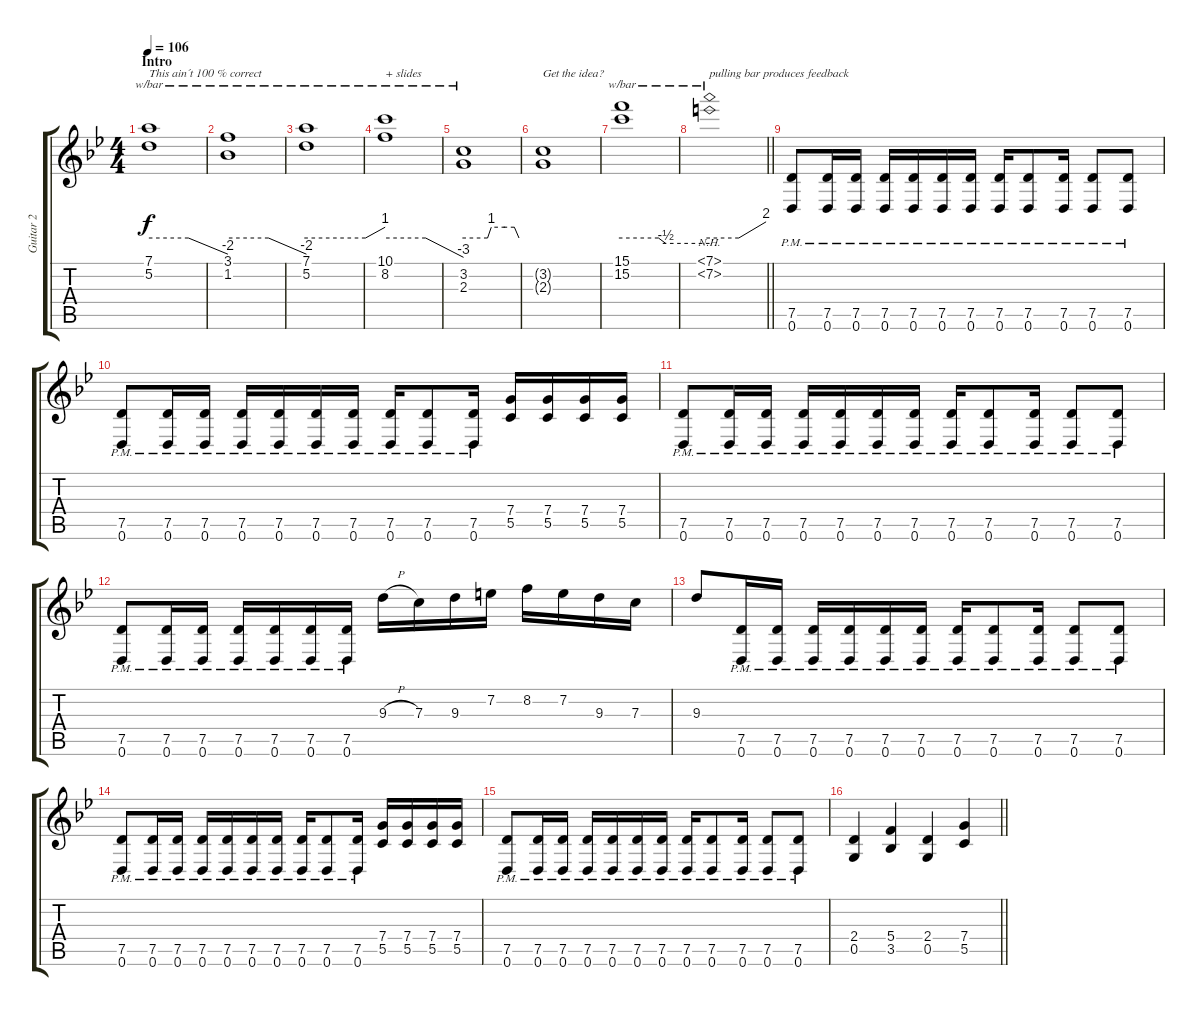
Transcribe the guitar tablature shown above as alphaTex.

\track ("Guitar 2" "Guitar 2") {instrument distortionguitar}
\staff {score tabs}
\tuning (D4 A3 F3 C3 G2 D2) {hide}
\ts (4 4)
\section ("" "Intro")
\tempo 106
\clef g2
\ks bb
(7.1 5.2).1{tbe (custom default 0 0 30 0 60 -8) txt "This ain´t 100 % correct" dy f instrument distortionguitar} |
(3.1 1.2).1{tbe (custom default 0 0 31 0 60 -8)} |
(7.1 5.2).1{tbe (custom default 0 0 45 0 60 4)} |
(10.1 8.2).1{tbe (custom default 0 0 31 0 60 -12) txt "+ slides"} |
(3.2 2.3).1{tbe (custom default 0 0 26 0 30 4 45 4 55 4 60 0)} |
(3.2{t} 2.3{t}).1{txt "Get the idea?"} |
(15.1 15.2).1{tbe (custom default 0 0 25 0 30 -2 60 -2)} |
\barLineRight lightlight
(7.1{nh} 7.2{nh}).1{tbe (custom default 0 0 31 0 60 8) txt "pulling bar produces feedback"} |
\section ("" "")
(7.5{pm} 0.6{pm}).8 (7.5{pm} 0.6{pm}).16 (7.5{pm} 0.6{pm}).16 (7.5{pm} 0.6{pm}).16 (7.5{pm} 0.6{pm}).16 (7.5{pm} 0.6{pm}).16 (7.5{pm} 0.6{pm}).16 (7.5{pm} 0.6{pm}).16 (7.5{pm} 0.6{pm}).8 (7.5{pm} 0.6{pm}).16 (7.5{pm} 0.6{pm}).8 (7.5{pm} 0.6{pm}).8 |
(7.5{pm} 0.6{pm}).8 (7.5{pm} 0.6{pm}).16 (7.5{pm} 0.6{pm}).16 (7.5{pm} 0.6{pm}).16 (7.5{pm} 0.6{pm}).16 (7.5{pm} 0.6{pm}).16 (7.5{pm} 0.6{pm}).16 (7.5{pm} 0.6{pm}).16 (7.5{pm} 0.6{pm}).8 (7.5{pm} 0.6{pm}).16 (7.4 5.5).16 (7.4 5.5).16 (7.4 5.5).16 (7.4 5.5).16 |
(7.5{pm} 0.6{pm}).8 (7.5{pm} 0.6{pm}).16 (7.5{pm} 0.6{pm}).16 (7.5{pm} 0.6{pm}).16 (7.5{pm} 0.6{pm}).16 (7.5{pm} 0.6{pm}).16 (7.5{pm} 0.6{pm}).16 (7.5{pm} 0.6{pm}).16 (7.5{pm} 0.6{pm}).8 (7.5{pm} 0.6{pm}).16 (7.5{pm} 0.6{pm}).8 (7.5{pm} 0.6{pm}).8 |
(7.5{pm} 0.6{pm}).8 (7.5{pm} 0.6{pm}).16 (7.5{pm} 0.6{pm}).16 (7.5{pm} 0.6{pm}).16 (7.5{pm} 0.6{pm}).16 (7.5{pm} 0.6{pm}).16 (7.5{pm} 0.6{pm}).16 9.3{h}.16 7.3.16 9.3.16 7.2.16 8.2.16 7.2.16 9.3.16 7.3.16 |
9.3.8 (7.5{pm} 0.6{pm}).16 (7.5{pm} 0.6{pm}).16 (7.5{pm} 0.6{pm}).16 (7.5{pm} 0.6{pm}).16 (7.5{pm} 0.6{pm}).16 (7.5{pm} 0.6{pm}).16 (7.5{pm} 0.6{pm}).16 (7.5{pm} 0.6{pm}).8 (7.5{pm} 0.6{pm}).16 (7.5{pm} 0.6{pm}).8 (7.5{pm} 0.6{pm}).8 |
(7.5{pm} 0.6{pm}).8 (7.5{pm} 0.6{pm}).16 (7.5{pm} 0.6{pm}).16 (7.5{pm} 0.6{pm}).16 (7.5{pm} 0.6{pm}).16 (7.5{pm} 0.6{pm}).16 (7.5{pm} 0.6{pm}).16 (7.5{pm} 0.6{pm}).16 (7.5{pm} 0.6{pm}).8 (7.5{pm} 0.6{pm}).16 (7.4 5.5).16 (7.4 5.5).16 (7.4 5.5).16 (7.4 5.5).16 |
(7.5{pm} 0.6{pm}).8 (7.5{pm} 0.6{pm}).16 (7.5{pm} 0.6{pm}).16 (7.5{pm} 0.6{pm}).16 (7.5{pm} 0.6{pm}).16 (7.5{pm} 0.6{pm}).16 (7.5{pm} 0.6{pm}).16 (7.5{pm} 0.6{pm}).16 (7.5{pm} 0.6{pm}).8 (7.5{pm} 0.6{pm}).16 (7.5{pm} 0.6{pm}).8 (7.5{pm} 0.6{pm}).8 |
\barLineRight lightlight
(2.4 0.5).4 (5.4 3.5).4 (2.4 0.5).4 (7.4 5.5).4
